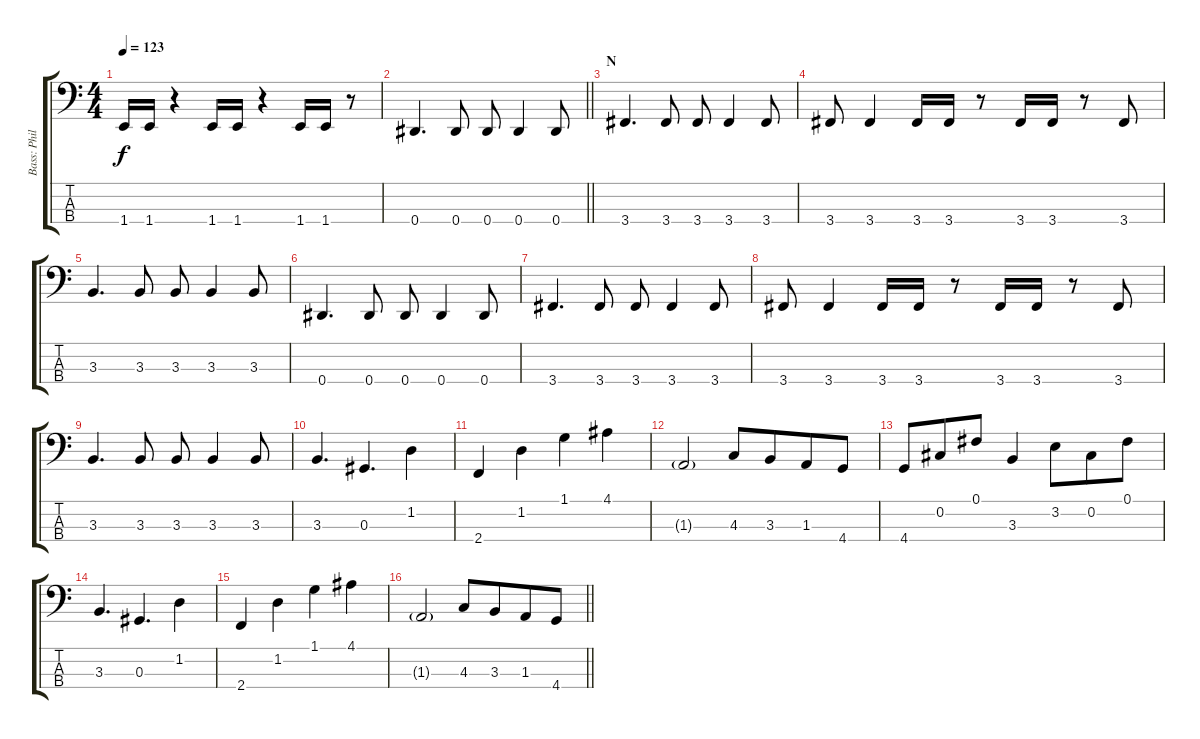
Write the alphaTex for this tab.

\track ("Bass: Phillip" "Bass: Phil") {instrument electricbassfinger}
\staff {score tabs}
\tuning (Gb2 Db2 Ab1 Eb1) {hide}
\ts (4 4)
\tempo 123
\clef f4
\ks c
1.4.16{dy f} 1.4.16 r.4 1.4.16 1.4.16 r.4 1.4.16 1.4.16 r.8 |
\barLineRight lightlight
0.4.4{d} 0.4.8 0.4.8 0.4.4 0.4.8 |
\section ("" "N")
3.4.4{d} 3.4.8 3.4.8 3.4.4 3.4.8 |
3.4.8 3.4.4 3.4.16 3.4.16 r.8 3.4.16 3.4.16 r.8 3.4.8 |
3.3.4{d} 3.3.8 3.3.8 3.3.4 3.3.8 |
0.4.4{d} 0.4.8 0.4.8 0.4.4 0.4.8 |
3.4.4{d} 3.4.8 3.4.8 3.4.4 3.4.8 |
3.4.8 3.4.4 3.4.16 3.4.16 r.8 3.4.16 3.4.16 r.8 3.4.8 |
3.3.4{d} 3.3.8 3.3.8 3.3.4 3.3.8 |
3.3.4{d} 0.3.4{d} 1.2.4 |
2.4.4 1.2.4 1.1.4 4.1.4 |
1.3{g}.2 4.3.8 3.3.8{beam merge} 1.3.8 4.4.8 |
4.4.8 0.2.8{beam merge} 0.1.8 3.3.4 3.2.8{beam merge} 0.2.8 0.1.8 |
3.3.4{d} 0.3.4{d} 1.2.4 |
2.4.4 1.2.4 1.1.4 4.1.4 |
\barLineRight lightlight
1.3{g}.2 4.3.8 3.3.8{beam merge} 1.3.8 4.4.8
